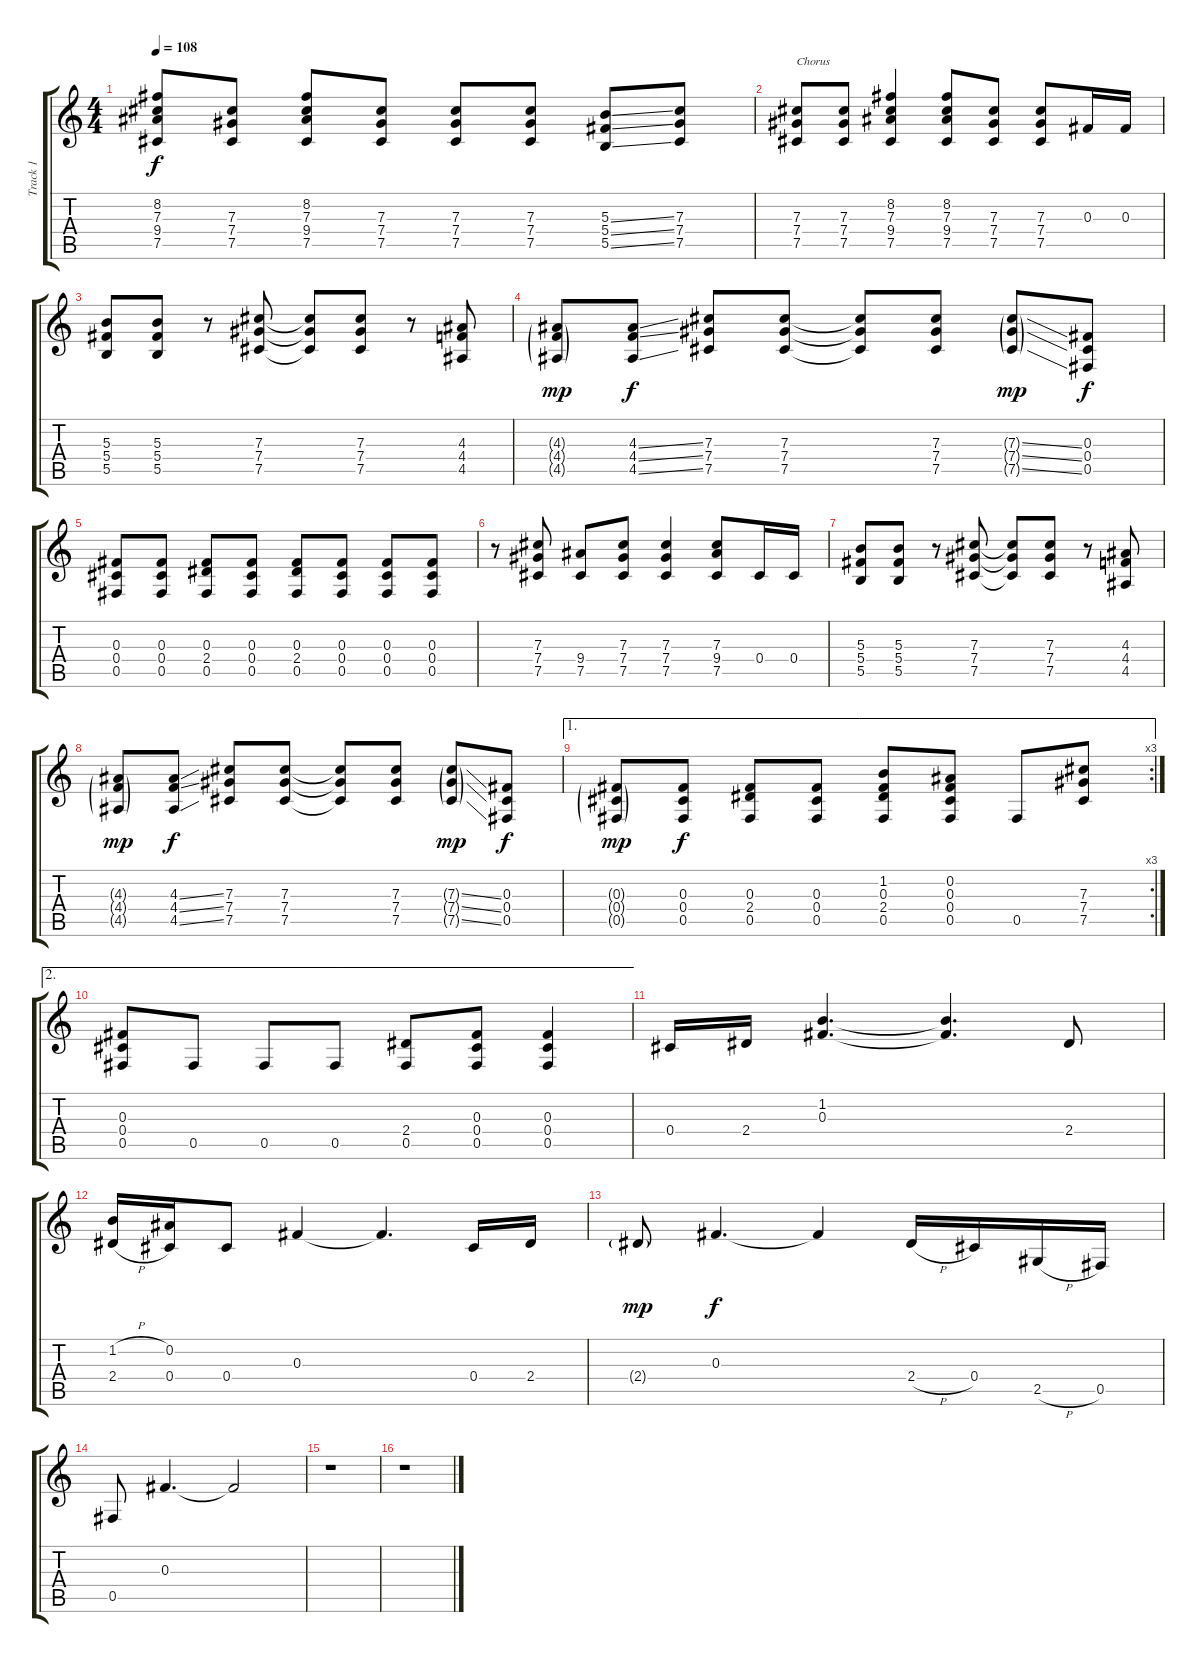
\track ("Track 1" "Track 1") {instrument acousticguitarsteel}
\staff {score tabs}
\tuning (Db4 Bb3 Gb3 Db3 Gb2 Db2) {hide}
\ts (4 4)
\tempo 108
\clef g2
\ks c
(8.2 7.3 9.4 7.5).8{dy f} (7.3 7.4 7.5).8 (8.2 7.3 9.4 7.5).8 (7.3 7.4 7.5).8 (7.3 7.4 7.5).8 (7.3 7.4 7.5).8 (5.3{ss} 5.4{ss} 5.5{ss}).8 (7.3 7.4 7.5).8 |
(7.3 7.4 7.5).8{txt "Chorus"} (7.3 7.4 7.5).8 (8.2 7.3 9.4 7.5).4 (8.2 7.3 9.4 7.5).8 (7.3 7.4 7.5).8 (7.3 7.4 7.5).8 0.3.16 0.3.16 |
(5.3 5.4 5.5).8 (5.3 5.4 5.5).8 r.8 (7.3 7.4 7.5).8 (7.3{t} 7.4{t} 7.5{t}).8 (7.3 7.4 7.5).8 r.8 (4.3 4.4 4.5).8 |
(4.3{g} 4.4{g} 4.5{g}).8{dy mp} (4.3{ss} 4.4{ss} 4.5{ss}).8{dy f} (7.3 7.4 7.5).8 (7.3 7.4 7.5).8 (7.3{t} 7.4{t} 7.5{t}).8 (7.3 7.4 7.5).8 (7.3{ss g} 7.4{ss g} 7.5{ss g}).8{dy mp} (0.3 0.4 0.5).8{dy f} |
(0.3 0.4 0.5).8 (0.3 0.4 0.5).8 (0.3 2.4 0.5).8 (0.3 0.4 0.5).8 (0.3 2.4 0.5).8 (0.3 0.4 0.5).8 (0.3 0.4 0.5).8 (0.3 0.4 0.5).8 |
r.8 (7.3 7.4 7.5).8 (9.4 7.5).8 (7.3 7.4 7.5).8 (7.3 7.4 7.5).4 (7.3 9.4 7.5).8 0.4.16 0.4.16 |
(5.3 5.4 5.5).8 (5.3 5.4 5.5).8 r.8 (7.3 7.4 7.5).8 (7.3{t} 7.4{t} 7.5{t}).8 (7.3 7.4 7.5).8 r.8 (4.3 4.4 4.5).8 |
(4.3{g} 4.4{g} 4.5{g}).8{dy mp} (4.3{ss} 4.4{ss} 4.5{ss}).8{dy f} (7.3 7.4 7.5).8 (7.3 7.4 7.5).8 (7.3{t} 7.4{t} 7.5{t}).8 (7.3 7.4 7.5).8 (7.3{ss g} 7.4{ss g} 7.5{ss g}).8{dy mp} (0.3 0.4 0.5).8{dy f} |
\ae 1
\rc 3
(0.3{g} 0.4{g} 0.5{g}).8{dy mp} (0.3 0.4 0.5).8{dy f} (0.3 2.4 0.5).8 (0.3 0.4 0.5).8 (1.2 0.3 2.4 0.5).8 (0.2 0.3 0.4 0.5).8 0.5.8 (7.3 7.4 7.5).8 |
\ae 2
(0.3 0.4 0.5).8 0.5.8 0.5.8 0.5.8 (2.4 0.5).8 (0.3 0.4 0.5).8 (0.3 0.4 0.5).4 |
0.4.16 2.4.16 (1.2 0.3).4{d} (1.2{t} 0.3{t}).4{d} 2.4.8 |
(1.2{h} 2.4{h}).16 (0.2 0.4).16 0.4.8 0.3.4 0.3{t}.4{d} 0.4.16 2.4.16 |
2.4{g}.8{dy mp} 0.3.4{d dy f} 0.3{t}.4 2.4{h}.16 0.4.16 2.5{h}.16 0.5.16 |
0.5.8 0.3.4{d} 0.3{t}.2 |
r.1 |
r.1
